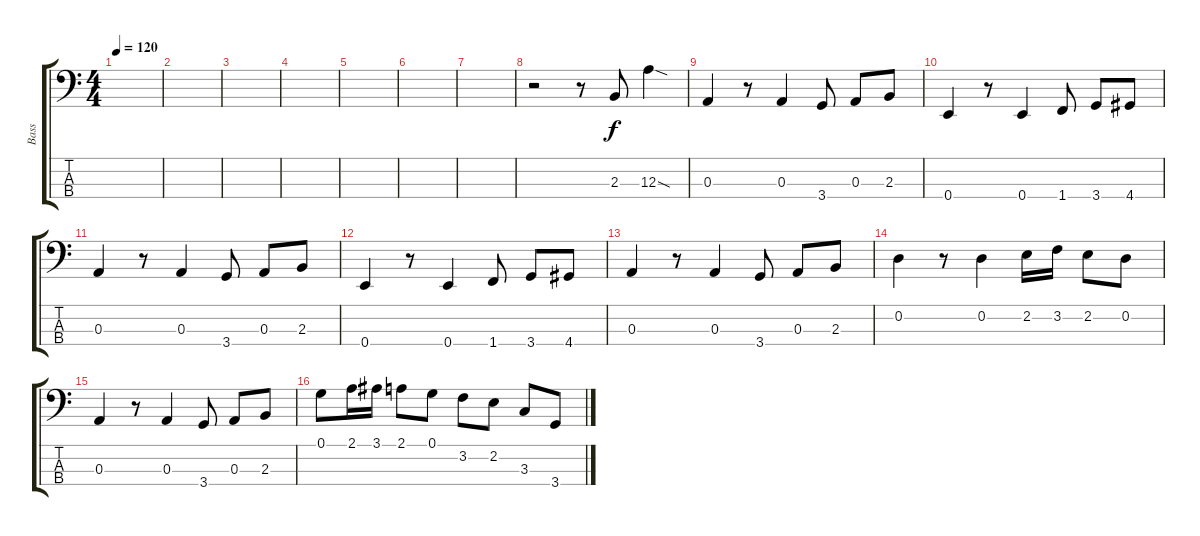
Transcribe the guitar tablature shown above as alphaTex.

\track ("Bass" "Bass") {instrument electricbassfinger}
\staff {score tabs}
\tuning (G2 D2 A1 E1) {hide}
\ts (4 4)
\tempo 120
\clef f4
\ks c
|
|
|
|
|
|
|
r.2 r.8 2.3.8 12.3{sod}.4 |
0.3.4 r.8 0.3.4 3.4.8 0.3.8 2.3.8 |
0.4.4 r.8 0.4.4 1.4.8 3.4.8 4.4.8 |
0.3.4 r.8 0.3.4 3.4.8 0.3.8 2.3.8 |
0.4.4 r.8 0.4.4 1.4.8 3.4.8 4.4.8 |
0.3.4 r.8 0.3.4 3.4.8 0.3.8 2.3.8 |
0.2.4 r.8 0.2.4 2.2.16 3.2.16 2.2.8 0.2.8 |
0.3.4 r.8 0.3.4 3.4.8 0.3.8 2.3.8 |
0.1.8 2.1.16 3.1.16 2.1.8 0.1.8 3.2.8 2.2.8 3.3.8 3.4.8
